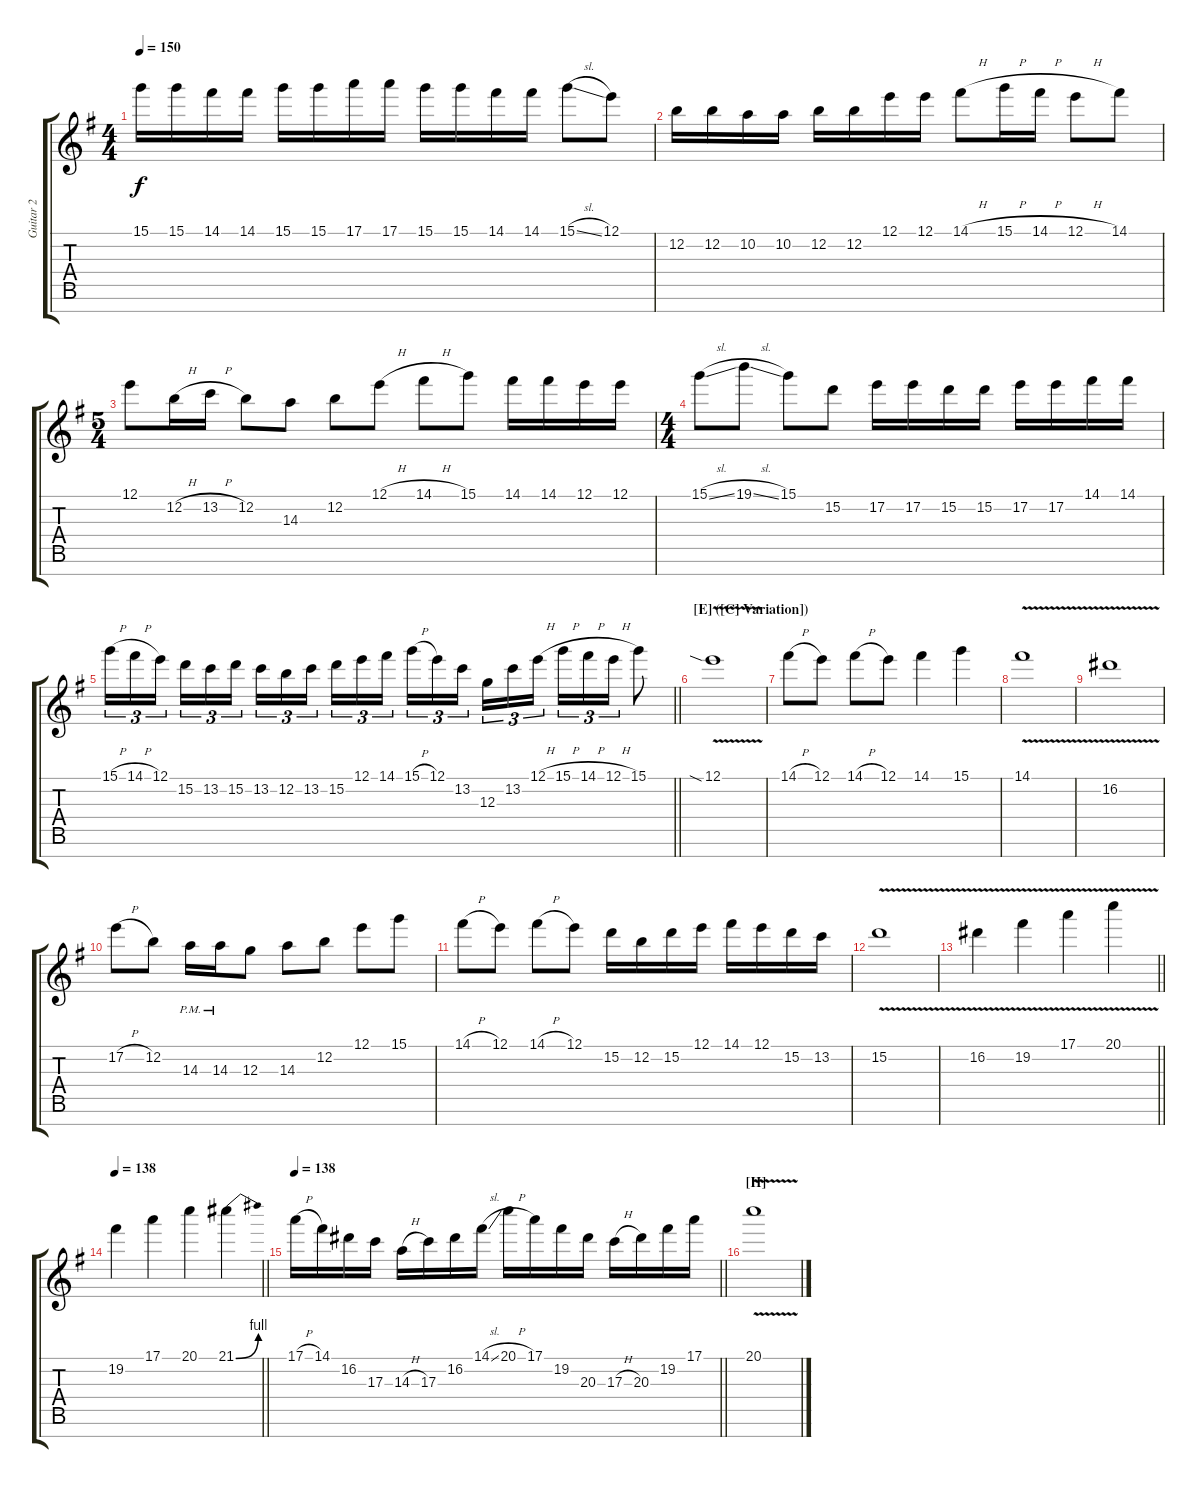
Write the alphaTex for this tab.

\track ("Guitar 2" "Guitar 2") {instrument electricguitarjazz}
\staff {score tabs}
\tuning (E4 B3 G3 D3 A2 E2 B1) {hide}
\ts (4 4)
\tempo 150
\clef g2
\ks eminor
15.1.16{dy f} 15.1.16 14.1.16 14.1.16 15.1.16 15.1.16 17.1.16 17.1.16 15.1.16 15.1.16 14.1.16 14.1.16 15.1{sl}.8 12.1.8 |
12.2.16 12.2.16 10.2.16 10.2.16 12.2.16 12.2.16 12.1.16 12.1.16 14.1{h}.8 15.1{h}.16 14.1{h}.16 12.1{h}.8 14.1.8 |
\ts (5 4)
12.1.8 12.2{h}.16 13.2{h}.16 12.2.8 14.3.8 12.2.8 12.1{h}.8 14.1{h}.8 15.1.8 14.1.16 14.1.16 12.1.16 12.1.16 |
\ts (4 4)
15.1{sl}.8 19.1{sl}.8 15.1.8 15.2.8 17.2.16 17.2.16 15.2.16 15.2.16 17.2.16 17.2.16 14.1.16 14.1.16 |
\barLineRight lightlight
15.1{h}.16{tu (3 2)} 14.1{h}.16{tu (3 2)} 12.1.16{tu (3 2)} 15.2.16{tu (3 2)} 13.2.16{tu (3 2)} 15.2.16{tu (3 2)} 13.2.16{tu (3 2)} 12.2.16{tu (3 2)} 13.2.16{tu (3 2)} 15.2.16{tu (3 2)} 12.1.16{tu (3 2)} 14.1.16{tu (3 2)} 15.1{h}.16{tu (3 2)} 12.1.16{tu (3 2)} 13.2.16{tu (3 2)} 12.3.16{tu (3 2)} 13.2.16{tu (3 2)} 12.1{h}.16{tu (3 2)} 15.1{h}.16{tu (3 2)} 14.1{h}.16{tu (3 2)} 12.1{h}.16{tu (3 2)} 15.1.8 |
\section ("" "[E] ([C] Variation])")
12.1{v sia}.1 |
14.1{h}.8 12.1.8 14.1{h}.8 12.1.8 14.1.4 15.1.4 |
14.1{v}.1 |
16.2{v}.1 |
17.2{h}.8 12.2.8 14.3{pm}.16 14.3{pm}.16 12.3.8 14.3.8 12.2.8 12.1.8 15.1.8 |
14.1{h}.8 12.1.8 14.1{h}.8 12.1.8 15.2.16 12.2.16 15.2.16 12.1.16 14.1.16 12.1.16 15.2.16 13.2.16 |
15.2{v}.1 |
\barLineRight lightlight
16.2{v}.4 19.2{v}.4 17.1{v}.4 20.1{v}.4 |
\tempo 138
\barLineRight lightlight
19.2.4 17.1.4 20.1.4 21.1{be (bend 0 0 60 4)}.4 |
\tempo 138
\barLineRight lightlight
17.1{h}.16 14.1.16 16.2.16 17.3.16 14.3{h}.16 17.3.16 16.2.16 14.1{sl}.16 20.1{h}.16 17.1.16 19.2.16 20.3.16 17.3{h}.16 20.3.16 19.2.16 17.1.16 |
\section ("" "[H]")
20.1{v}.1{volume 0}
